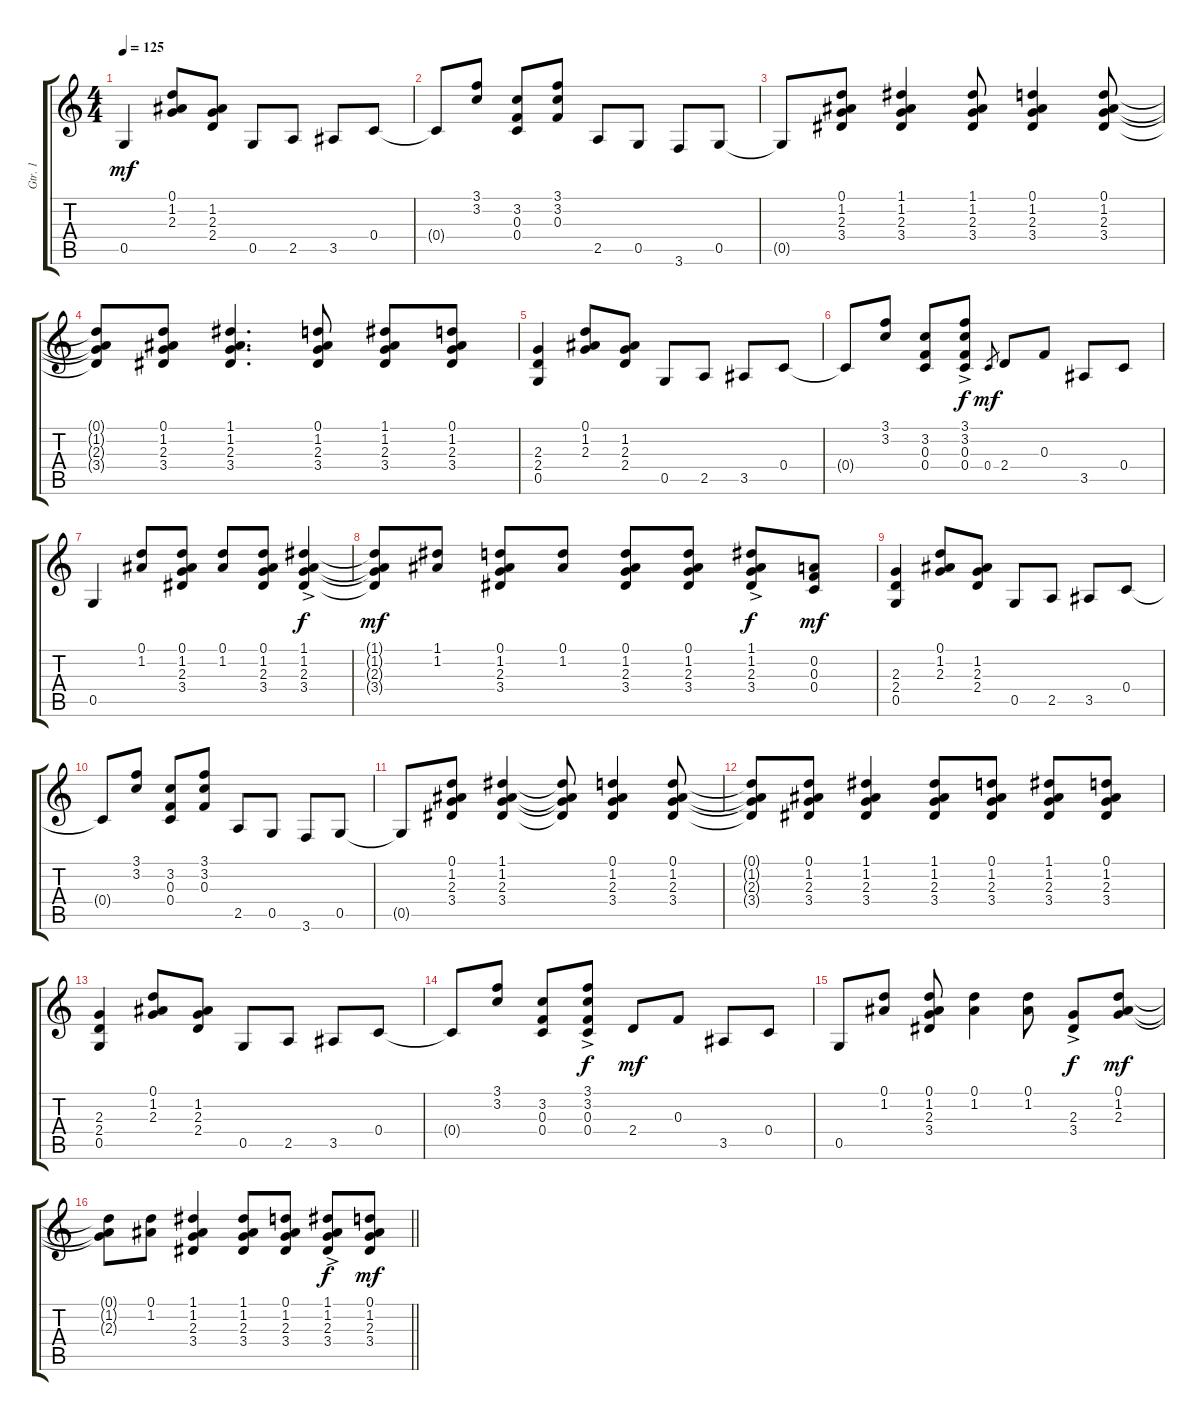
\track ("Gtr. 1" "Gtr. 1") {instrument acousticguitarsteel}
\staff {score tabs}
\tuning (D4 A3 F3 C3 G2 D2) {hide}
\ts (4 4)
\tempo 125
\clef g2
\ks c
0.5.4{dy mf instrument acousticguitarsteel} (0.1 1.2 2.3).8 (1.2 2.3 2.4).8 0.5.8 2.5.8 3.5.8 0.4.8 |
0.4{t}.8 (3.1 3.2).8 (3.2 0.3 0.4).8 (3.1 3.2 0.3).8 2.5.8 0.5.8 3.6.8 0.5.8 |
0.5{t}.8 (0.1 1.2 2.3 3.4).8 (1.1 1.2 2.3 3.4).4 (1.1 1.2 2.3 3.4).8 (0.1 1.2 2.3 3.4).4 (0.1 1.2 2.3 3.4).8 |
(0.1{t} 1.2{t} 2.3{t} 3.4{t}).8 (0.1 1.2 2.3 3.4).8 (1.1 1.2 2.3 3.4).4{d} (0.1 1.2 2.3 3.4).8 (1.1 1.2 2.3 3.4).8 (0.1 1.2 2.3 3.4).8 |
(2.3 2.4 0.5).4 (0.1 1.2 2.3).8 (1.2 2.3 2.4).8 0.5.8 2.5.8 3.5.8 0.4.8 |
0.4{t}.8 (3.1 3.2).8 (3.2 0.3 0.4).8 (3.1{ac} 3.2{ac} 0.3{ac} 0.4{ac}).8{dy f} 0.4.8{gr dy mf} 2.4.8 0.3.8 3.5.8 0.4.8 |
0.5.4 (0.1 1.2).8 (0.1 1.2 2.3 3.4).8 (0.1 1.2).8 (0.1 1.2 2.3 3.4).8 (1.1{ac} 1.2{ac} 2.3{ac} 3.4{ac}).4{dy f} |
(1.1{t} 1.2{t} 2.3{t} 3.4{t}).8{dy mf} (1.1 1.2).8 (0.1 1.2 2.3 3.4).8 (0.1 1.2).8 (0.1 1.2 2.3 3.4).8 (0.1 1.2 2.3 3.4).8 (1.1{ac} 1.2{ac} 2.3{ac} 3.4{ac}).8{dy f} (0.2 0.3 0.4).8{dy mf} |
(2.3 2.4 0.5).4 (0.1 1.2 2.3).8 (1.2 2.3 2.4).8 0.5.8 2.5.8 3.5.8 0.4.8 |
0.4{t}.8 (3.1 3.2).8 (3.2 0.3 0.4).8 (3.1 3.2 0.3).8 2.5.8 0.5.8 3.6.8 0.5.8 |
0.5{t}.8 (0.1 1.2 2.3 3.4).8 (1.1 1.2 2.3 3.4).4 (1.1{t} 1.2{t} 2.3{t} 3.4{t}).8 (0.1 1.2 2.3 3.4).4 (0.1 1.2 2.3 3.4).8 |
(0.1{t} 1.2{t} 2.3{t} 3.4{t}).8 (0.1 1.2 2.3 3.4).8 (1.1 1.2 2.3 3.4).4 (1.1 1.2 2.3 3.4).8 (0.1 1.2 2.3 3.4).8 (1.1 1.2 2.3 3.4).8 (0.1 1.2 2.3 3.4).8 |
(2.3 2.4 0.5).4 (0.1 1.2 2.3).8 (1.2 2.3 2.4).8 0.5.8 2.5.8 3.5.8 0.4.8 |
0.4{t}.8 (3.1 3.2).8 (3.2 0.3 0.4).8 (3.1{ac} 3.2{ac} 0.3{ac} 0.4{ac}).8{dy f} 2.4.8{dy mf} 0.3.8 3.5.8 0.4.8 |
0.5.8 (0.1 1.2).8 (0.1 1.2 2.3 3.4).8 (0.1 1.2).4 (0.1 1.2).8 (2.3{ac} 3.4{ac}).8{dy f} (0.1 1.2 2.3).8{dy mf} |
\barLineRight lightlight
(0.1{t} 1.2{t} 2.3{t}).8 (0.1 1.2).8 (1.1 1.2 2.3 3.4).4 (1.1 1.2 2.3 3.4).8 (0.1 1.2 2.3 3.4).8 (1.1{ac} 1.2{ac} 2.3{ac} 3.4{ac}).8{dy f} (0.1 1.2 2.3 3.4).8{dy mf}
